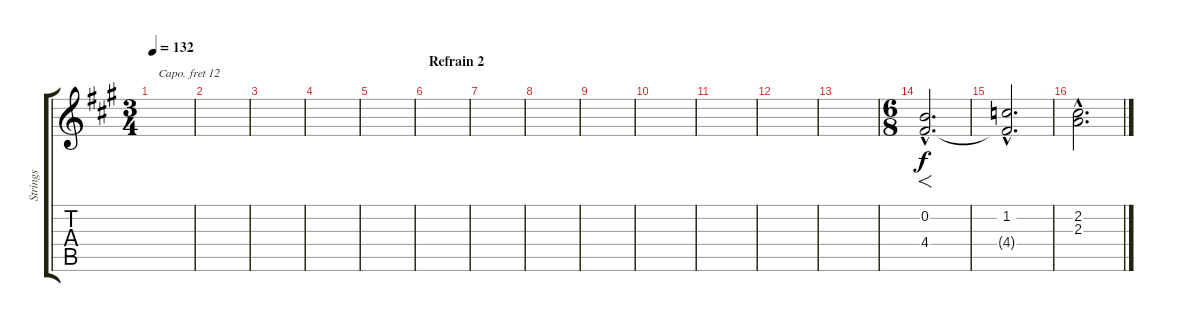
\track ("Strings" "Strings") {instrument synthstrings1}
\staff {score tabs}
\capo 12
\tuning (E4 B3 G3 D3 A2 E2) {hide}
\ts (3 4)
\tempo 132
\clef g2
\ks a
|
|
|
|
|
\section ("" "Refrain 2")
|
|
|
|
|
|
|
|
\ts (6 8)
(0.2{hac} 4.4{hac}).2{f d} |
(1.2{hac} 4.4{hac t}).2{d} |
(2.2{hac} 2.3{hac}).2{d}
